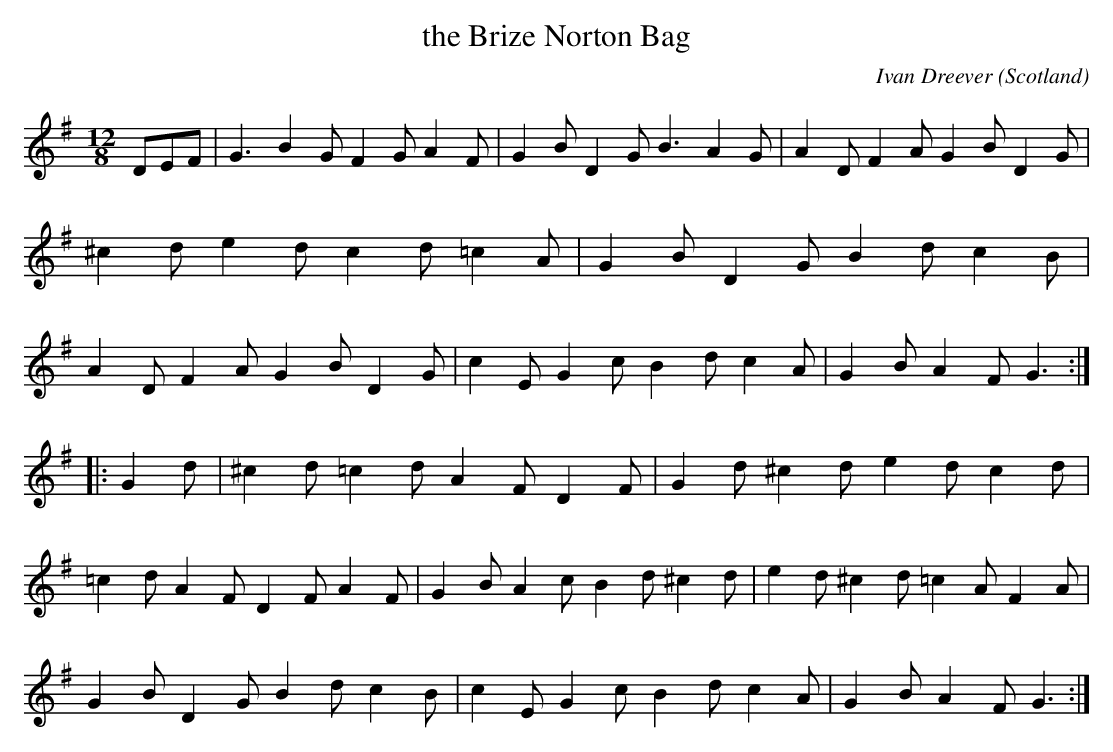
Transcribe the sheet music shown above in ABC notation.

X:1
T:the Brize Norton Bag
C:Ivan Dreever
M:12/8
O:Scotland
K:G major
DEF|\
G3 B2G F2G A2F | G2B D2G B3 A2G |\
A2D F2A G2B D2G | ^c2d e2d c2d =c2A |\
G2B D2G B2d c2B | A2D F2A G2B D2G |\
c2E G2c B2d c2A | G2B A2F G3 :|
|:G2d |\
^c2d =c2d A2F D2F | G2d ^c2d e2d c2d |\
=c2d A2F D2F A2F | G2B A2c B2d ^c2d |\
e2d ^c2d =c2A F2A | G2B D2G B2d c2B |\
c2E G2c B2d c2A | G2B A2F G3 :|
